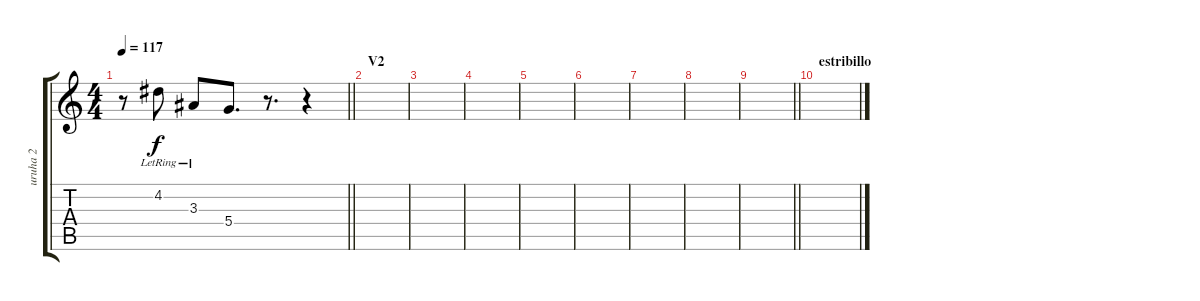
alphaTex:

\track ("uruha 2" "uruha 2") {instrument distortionguitar}
\staff {score tabs}
\tuning (E4 B3 G3 D3 A2 E2) {hide}
\ts (4 4)
\tempo 117
\clef g2
\barLineRight lightlight
\ks c
r.8{dy f} 4.2{lr}.8 3.3{lr}.8 5.4.8{d} r.8{d} r.4 |
\section ("" "V2")
|
|
|
|
|
|
|
\barLineRight lightlight
|
\section ("" "estribillo")
